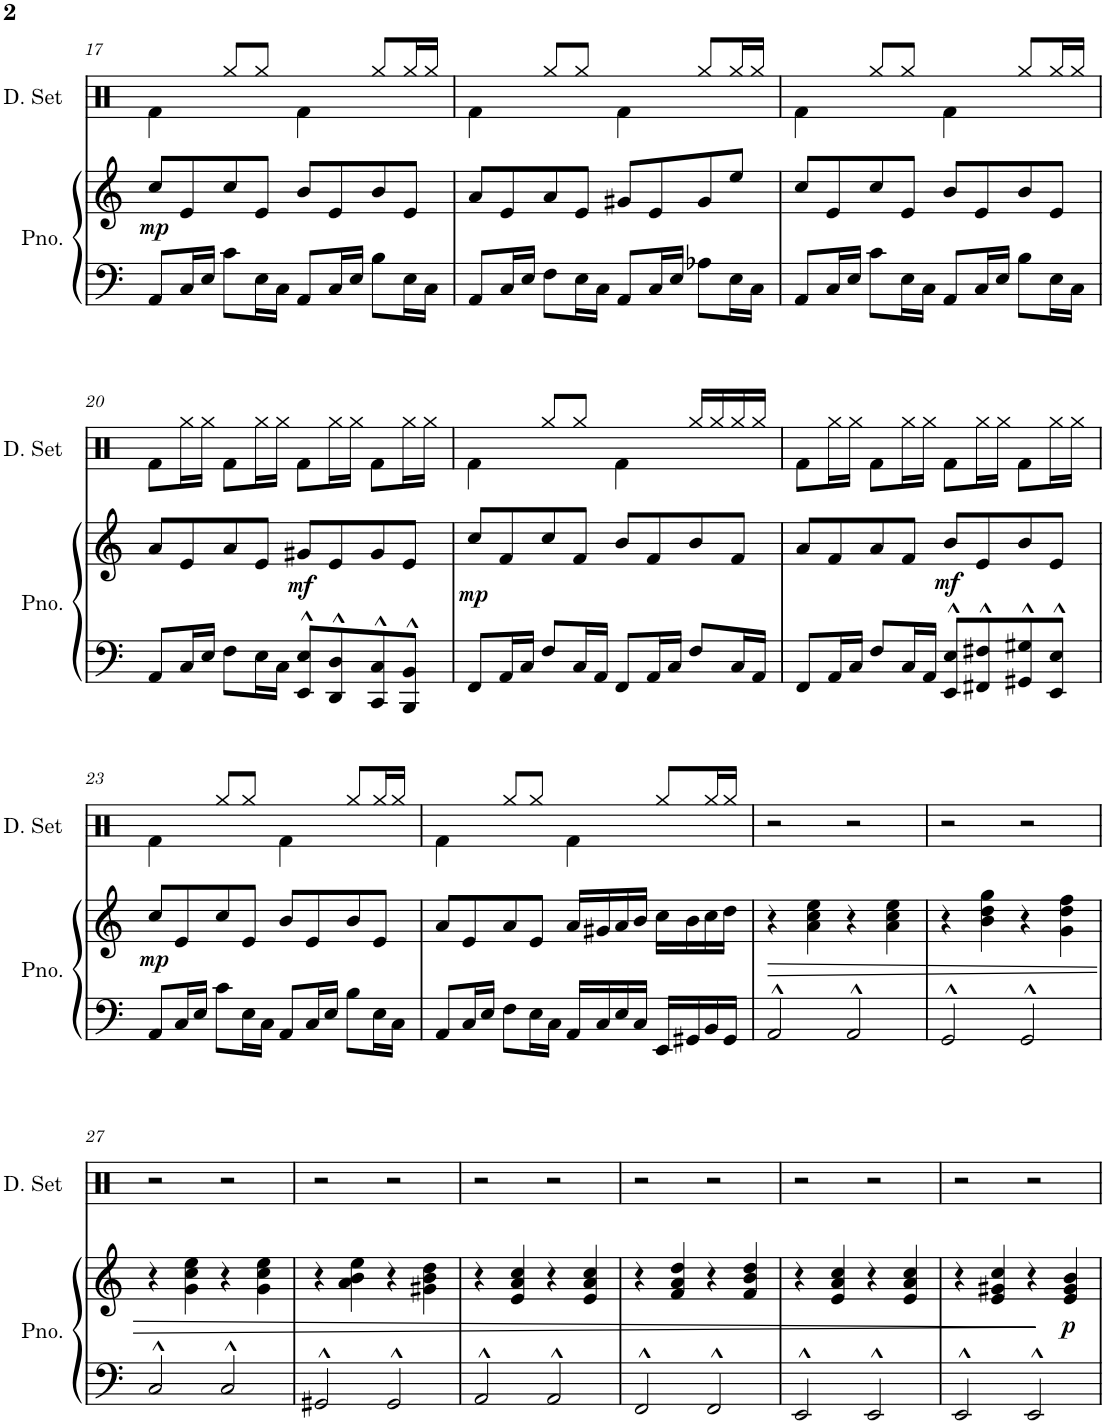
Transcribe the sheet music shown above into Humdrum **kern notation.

**kern	**kern	**dynam	**kern
*part2	*part2	*part2	*part1
*staff3	*staff2	*staff2/3	*staff1
*I"Piano	*	*	*I"Drumset
*I'Pno.	*	*	*I'D. Set
!!LO:PB:g=z
*clefF4	*clefG2	*	*clefX
*k[]	*k[]	*	*k[]
*M4/4	*M4/4	*	*M4/4
=17	=17	=17	=17
!	!	!LO:DY:b	!
8AA/L	8cc/L	mp	4Rf\
16C/L	8e/	.	.
16E/JJ	.	.	.
8c\L	8cc/	.	8Rgg/L
16E\L	8e/J	.	8Rgg/J
16C\JJ	.	.	.
8AA/L	8b/L	.	4Rf\
16C/L	8e/	.	.
16E/JJ	.	.	.
8B\L	8b/	.	8Rgg/L
16E\L	8e/J	.	16Rgg/L
16C\JJ	.	.	16Rgg/JJ
=18	=18	=18	=18
8AA/L	8a/L	.	4Rf\
16C/L	8e/	.	.
16E/JJ	.	.	.
8F\L	8a/	.	8Rgg/L
16E\L	8e/J	.	8Rgg/J
16C\JJ	.	.	.
8AA/L	8g#X/L	.	4Rf\
16C/L	8e/	.	.
16E/JJ	.	.	.
8A-X\L	8g#/	.	8Rgg/L
16E\L	8ee/J	.	16Rgg/L
16C\JJ	.	.	16Rgg/JJ
=19	=19	=19	=19
8AA/L	8cc/L	.	4Rf\
16C/L	8e/	.	.
16E/JJ	.	.	.
8c\L	8cc/	.	8Rgg/L
16E\L	8e/J	.	8Rgg/J
16C\JJ	.	.	.
8AA/L	8b/L	.	4Rf\
16C/L	8e/	.	.
16E/JJ	.	.	.
8B\L	8b/	.	8Rgg/L
16E\L	8e/J	.	16Rgg/L
16C\JJ	.	.	16Rgg/JJ
!!LO:LB:g=z
=20	=20	=20	=20
8AA/L	8a/L	.	8Rf\L
16C/L	8e/	.	16Rgg\L
16E/JJ	.	.	16Rgg\JJ
8F\L	8a/	.	8Rf\L
16E\L	8e/J	.	16Rgg\L
16C\JJ	.	.	16Rgg\JJ
!	!	!LO:DY:b	!
8EE/^^ 8E/^^L	8g#X/L	mf	8Rf\L
8DD/^^ 8D/^^	8e/	.	16Rgg\L
.	.	.	16Rgg\JJ
8CC/^^ 8C/^^	8g#/	.	8Rf\L
8BBB/^^ 8BB/^^J	8e/J	.	16Rgg\L
.	.	.	16Rgg\JJ
=21	=21	=21	=21
!	!	!LO:DY:b	!
8FF/L	8cc/L	mp	4Rf\
16AA/L	8f/	.	.
16C/JJ	.	.	.
8F/L	8cc/	.	8Rgg/L
16C/L	8f/J	.	8Rgg/J
16AA/JJ	.	.	.
8FF/L	8b/L	.	4Rf\
16AA/L	8f/	.	.
16C/JJ	.	.	.
8F/L	8b/	.	16Rgg/LL
.	.	.	16Rgg/
16C/L	8f/J	.	16Rgg/
16AA/JJ	.	.	16Rgg/JJ
=22	=22	=22	=22
8FF/L	8a/L	.	8Rf\L
16AA/L	8f/	.	16Rgg\L
16C/JJ	.	.	16Rgg\JJ
8F/L	8a/	.	8Rf\L
16C/L	8f/J	.	16Rgg\L
16AA/JJ	.	.	16Rgg\JJ
!	!	!LO:DY:b	!
8EE/^^ 8E/^^L	8b/L	mf	8Rf\L
8FF#X/^^ 8F#X/^^	8e/	.	16Rgg\L
.	.	.	16Rgg\JJ
8GG#X/^^ 8G#X/^^	8b/	.	8Rf\L
8EE/^^ 8E/^^J	8e/J	.	16Rgg\L
.	.	.	16Rgg\JJ
!!LO:LB:g=z
=23	=23	=23	=23
!	!	!LO:DY:b	!
8AA/L	8cc/L	mp	4Rf\
16C/L	8e/	.	.
16E/JJ	.	.	.
8c\L	8cc/	.	8Rgg/L
16E\L	8e/J	.	8Rgg/J
16C\JJ	.	.	.
8AA/L	8b/L	.	4Rf\
16C/L	8e/	.	.
16E/JJ	.	.	.
8B\L	8b/	.	8Rgg/L
16E\L	8e/J	.	16Rgg/L
16C\JJ	.	.	16Rgg/JJ
=24	=24	=24	=24
8AA/L	8a/L	.	4Rf\
16C/L	8e/	.	.
16E/JJ	.	.	.
8F\L	8a/	.	8Rgg/L
16E\L	8e/J	.	8Rgg/J
16C\JJ	.	.	.
16AA/LL	16a/LL	.	4Rf\
16C/	16g#X/	.	.
16E/	16a/	.	.
16C/JJ	16b/JJ	.	.
16EE/LL	16cc\LL	.	8Rgg/L
16GG#X/	16b\	.	.
16BB/	16cc\	.	16Rgg/L
16GG#/JJ	16dd\JJ	.	16Rgg/JJ
=25	=25	=25	=25
!	!	!LO:HP:b	!
2AA^^/	4r	>	2r
.	4a\ 4cc\ 4ee\	.	.
2AA^^/	4r	.	2r
.	4a\ 4cc\ 4ee\	.	.
=26	=26	=26	=26
2GG^^/	4r	.	2r
.	4b\ 4dd\ 4gg\	.	.
2GG^^/	4r	.	2r
.	4g\ 4dd\ 4ff\	.	.
!!LO:LB:g=z
=27	=27	=27	=27
2C^^/	4r	.	2r
.	4g\ 4cc\ 4ee\	.	.
2C^^/	4r	.	2r
.	4g\ 4cc\ 4ee\	.	.
=28	=28	=28	=28
2GG#X^^/	4r	.	2r
.	4a\ 4b\ 4ee\	.	.
2GG#^^/	4r	.	2r
.	4g#X\ 4b\ 4dd\	.	.
=29	=29	=29	=29
2AA^^/	4r	.	2r
.	4e/ 4a/ 4cc/	.	.
2AA^^/	4r	.	2r
.	4e/ 4a/ 4cc/	.	.
=30	=30	=30	=30
2FF^^/	4r	.	2r
.	4f/ 4a/ 4dd/	.	.
2FF^^/	4r	.	2r
.	4f/ 4b/ 4dd/	.	.
=31	=31	=31	=31
2EE^^/	4r	.	2r
.	4e/ 4a/ 4cc/	.	.
2EE^^/	4r	.	2r
.	4e/ 4a/ 4cc/	.	.
=32	=32	=32	=32
2EE^^/	4r	.	2r
.	4e/ 4g#X/ 4cc/	.	.
2EE^^/	4r	.	2r
!	!	!LO:DY:n=1:b	!
.	4e/ 4g#/ 4b/	] p	.
=	=	=	=
*-	*-	*-	*-
